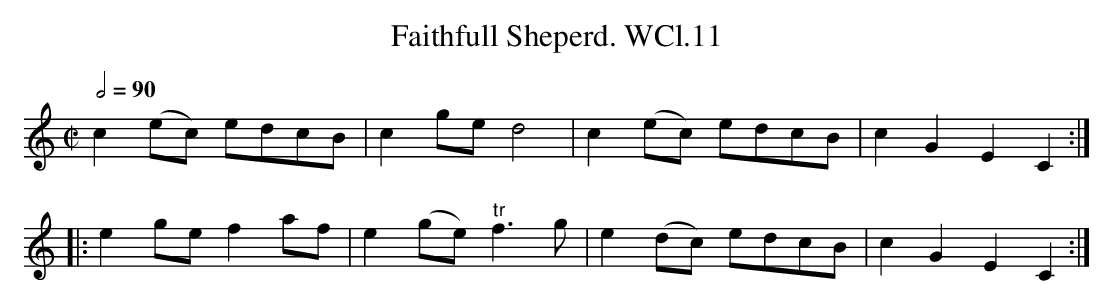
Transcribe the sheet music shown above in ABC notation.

X:1
T:Faithfull Sheperd. WCl.11
M:C|
L:1/8
Q:1/2=90
K:C
c2 (ec) edcB|c2 ge d4|c2 (ec) edcB|c2 G2 E2 C2:|
|:e2 ge f2 af| e2 (ge) "tr"f3g|e2 (dc) edcB|c2 G2 E2 C2:|
